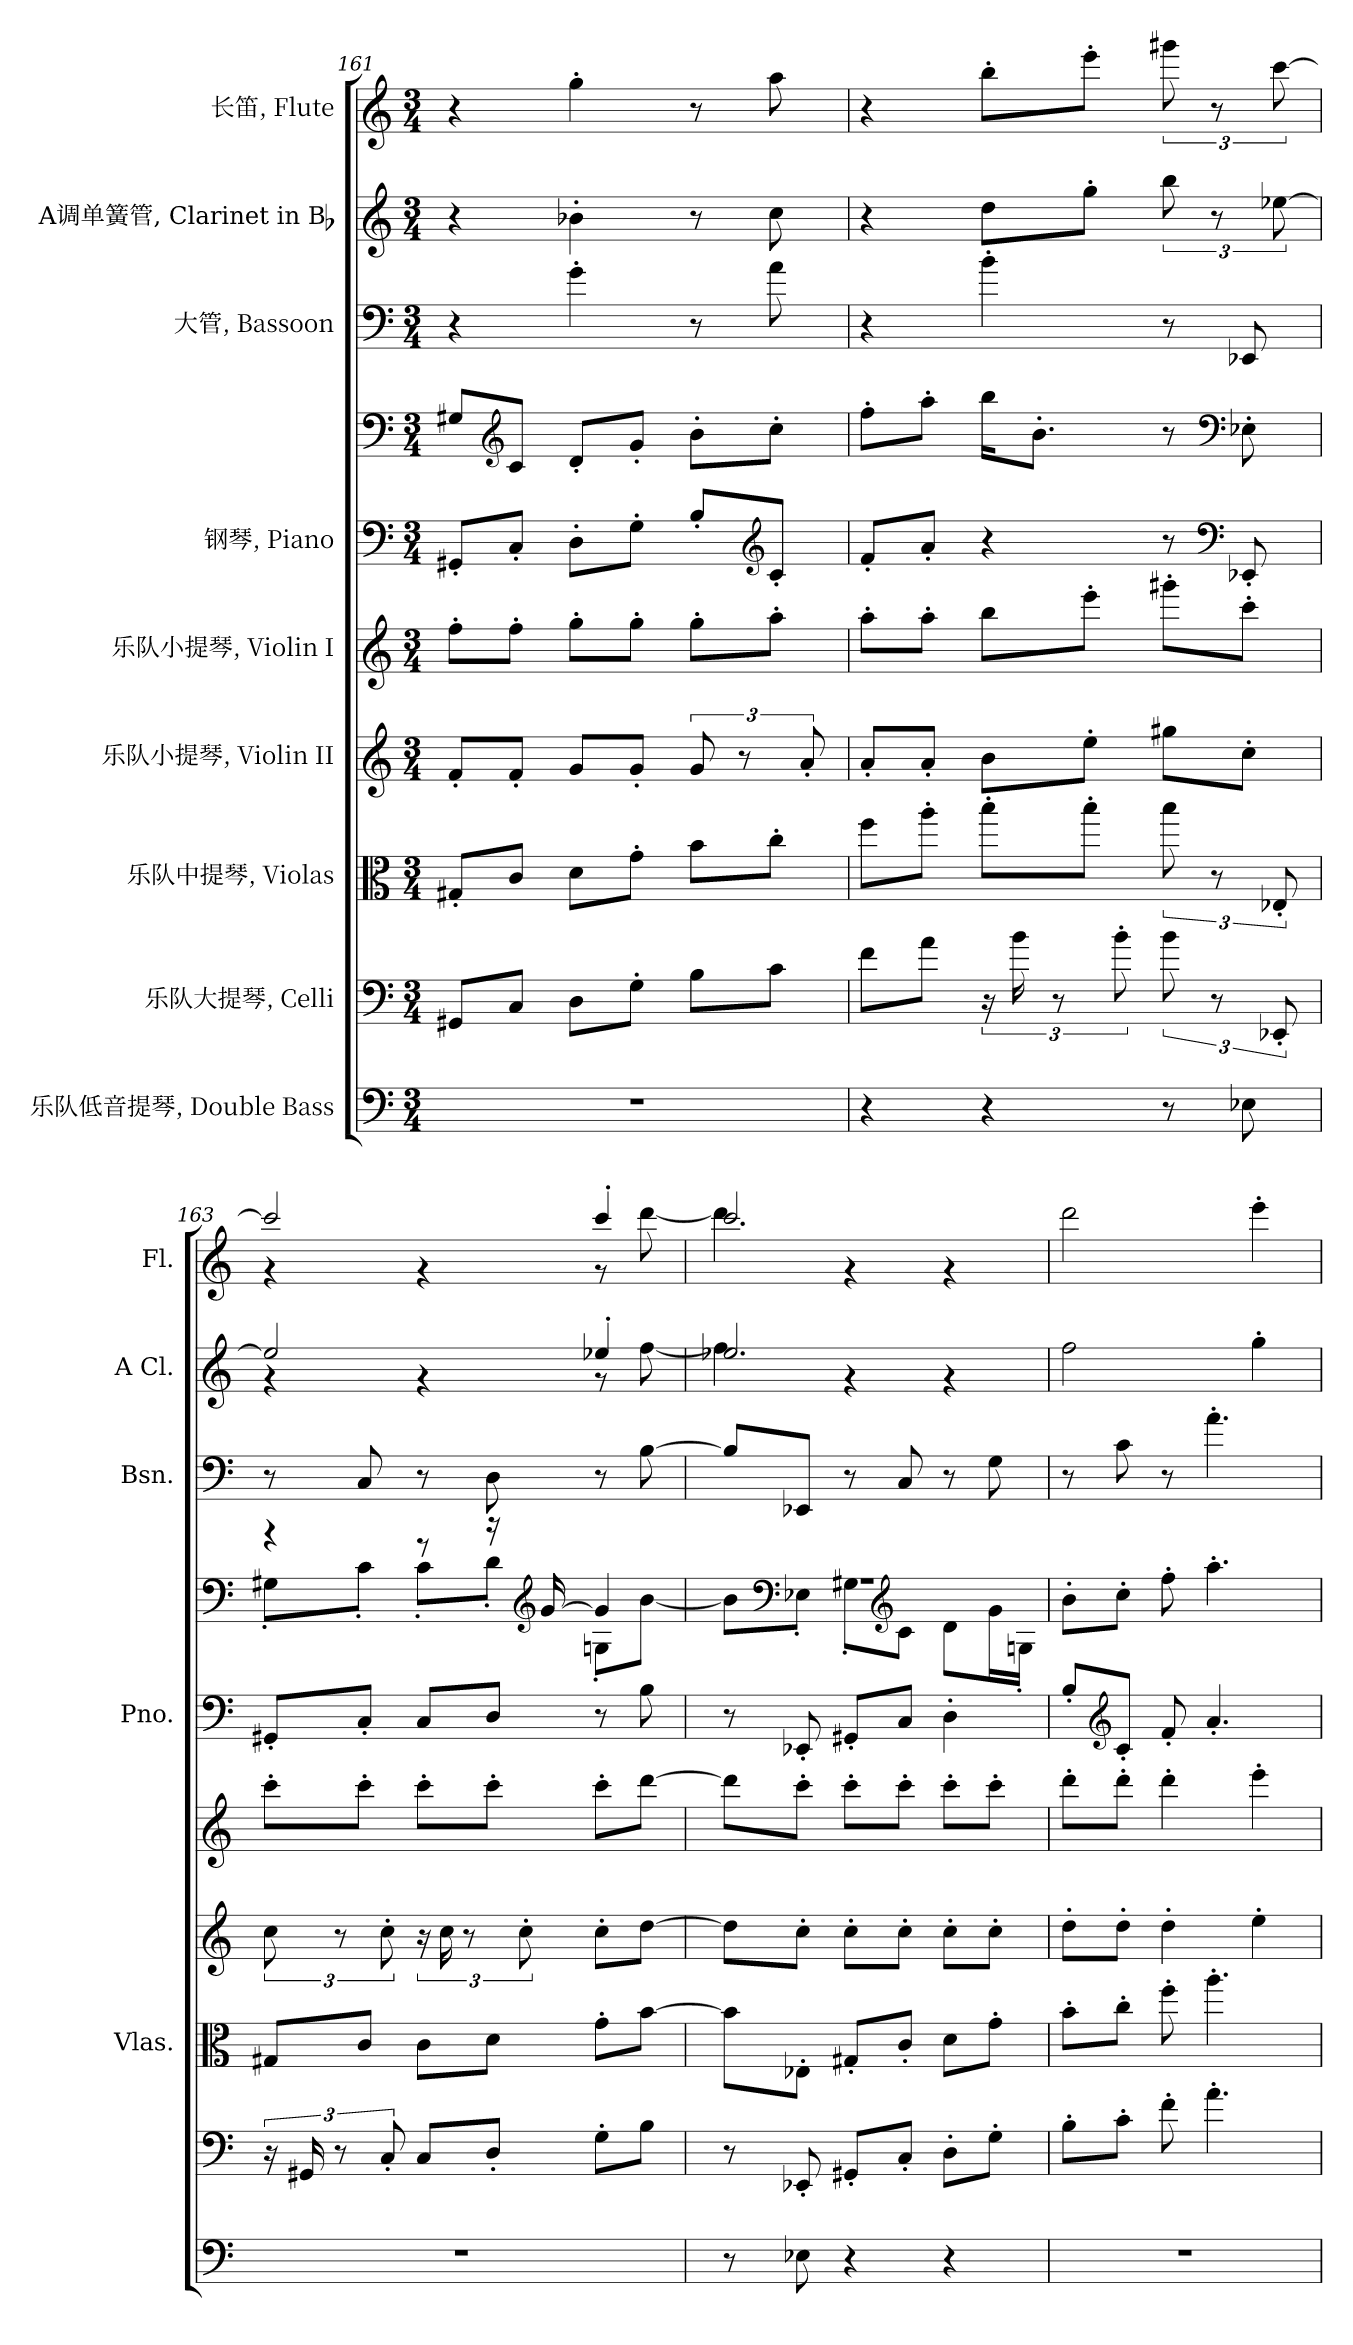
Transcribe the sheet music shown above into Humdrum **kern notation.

**kern	**kern	**kern	**kern	**kern	**kern	**kern	**kern	**kern	**kern
*part9	*part8	*part7	*part6	*part5	*part4	*part4	*part3	*part2	*part1
*staff10	*staff9	*staff8	*staff7	*staff6	*staff5	*staff4	*staff3	*staff2	*staff1
*I"乐队低音提琴, Double Bass	*I"乐队大提琴, Celli	*I"乐队中提琴, Violas	*I"乐队小提琴, Violin II	*I"乐队小提琴, Violin I	*I"钢琴, Piano	*	*I"大管, Bassoon	*I"A调单簧管, Clarinet in Bb	*I"长笛, Flute
*	*	*I'Vlas.	*	*	*I'Pno.	*	*I'Bsn.	*I'A Cl.	*I'Fl.
*clefF4	*clefF4	*clefC3	*clefG2	*clefG2	*clefF4	*clefF4	*clefF4	*clefG2	*clefG2
*ITrd7c12	*	*	*	*	*	*	*	*ITrd2c3	*
*k[]	*k[]	*k[]	*k[]	*k[]	*k[]	*k[]	*k[]	*k[f#c#g#]	*k[]
*M3/4	*M3/4	*M3/4	*M3/4	*M3/4	*M3/4	*M3/4	*M3/4	*M3/4	*M3/4
=161	=161	=161	=161	=161	=161	=161	=161	=161	=161
2.r	8GG#X/L	8G#X'/L	8f'/L	8ff'\L	8GG#X'/L	8G#X/L	4r	4r	4r
*	*	*	*	*	*	*clefG2	*	*	*
.	8C/J	8c/J	8f'/J	8ff'\J	8C'/J	8c/J	.	.	.
.	8D\L	8d\L	8g/L	8gg'\L	8D'\L	8d'/L	4g'\	4gn'\	4gg'\
.	8G'\J	8g'\J	8g'/J	8gg'\J	8G'\J	8g'/J	.	.	.
.	8B\L	8b\L	12g/	8gg'\L	8B'/L	8b'\L	8r	8r	8r
.	.	.	12r	.	.	.	.	.	.
*	*	*	*	*	*clefG2	*	*	*	*
.	8c\J	8cc'\J	.	8aa'\J	8c'/J	8cc'\J	8a\	8a\	8aa\
.	.	.	12a'/	.	.	.	.	.	.
!!LO:PB:g=z
=162	=162	=162	=162	=162	=162	=162	=162	=162	=162
4r	8f\L	8ff\L	8a'/L	8aa'\L	8f'/L	8ff'\L	4r	4r	4r
.	8a\J	8aa'\J	8a'/J	8aa'\J	8a'/J	8aa'\J	.	.	.
4r	24r	8bb'\L	8b\L	8bb\L	4r	16bb\KL	4b'\	8b\L	8bb'\L
.	24b\	.	.	.	.	.	.	.	.
.	.	.	.	.	.	8.b'\J	.	.	.
.	12r	.	.	.	.	.	.	.	.
.	.	8bb'\J	8ee'\J	8eee'\J	.	.	.	8ee'\J	8eee'\J
.	12b'\	.	.	.	.	.	.	.	.
8r	12b\	12bb\	8gg#X\L	8ggg#X'\L	8r	8r	8r	12gg#\	12ggg#X\
.	12r	12r	.	.	.	.	.	12r	12r
*	*	*	*	*	*clefF4	*clefF4	*	*	*
8EE-X\	.	.	8cc'\J	8ccc'\J	8EE-X'/	8E-X'\	8EE-X/	.	.
.	12EE-X'/	12E-X'/	.	.	.	.	.	[12ccn\	[12ccc\
=163	=163	=163	=163	=163	=163	=163	=163	=163	=163
*	*	*	*	*	*	*^	*	*^	*^
2.r	24r	8G#X/L	12cc\	8ccc'\L	8GG#X'/L	4r	8G#X'\L	8r	2cc/]	4r	2ccc/]	4r
.	24GG#X/	.	.	.	.	.	.	.	.	.	.	.
.	12r	.	12r	.	.	.	.	.	.	.	.	.
.	.	8c/J	.	8ccc'\J	8C'/J	.	8c'\J	8C/	.	.	.	.
.	12C'/	.	12cc'\	.	.	.	.	.	.	.	.	.
.	8C/L	8c\L	24r	8ccc'\L	8C/L	8r	8c'\L	8r	.	4r	.	4r
.	.	.	24cc\	.	.	.	.	.	.	.	.	.
.	.	.	12r	.	.	.	.	.	.	.	.	.
.	8D'/J	8d\J	.	8ccc'\J	8D/J	16r	8d'\J	8D\	.	.	.	.
.	.	.	12cc'\	.	.	.	.	.	.	.	.	.
*	*	*	*	*	*	*clefG2	*	*	*	*	*	*
.	.	.	.	.	.	[16g/	.	.	.	.	.	.
.	8G'\L	8g'\L	8cc'\L	8ccc'\L	8r	4g/]	8Gn'\L	8r	4ccn'/	8r	4ccc'/	8r
.	8B\J	[8b\J	[8dd\J	[8ddd\J	8B\	.	[8b\J	[8B\	.	[8dd\	.	[8ddd\
!!LO:PB:g=z	!!
=164	=164	=164	=164	=164	=164	=164	=164	=164	=164	=164	=164	=164
8r	8r	8b\L]	8dd\L]	8ddd\L]	8r	2.r	8b\L]	8B/L]	2.ccn/	4dd\]	2.ccc/	4ddd\]
*	*	*	*	*	*	*clefF4	*	*	*	*	*	*
8EE-X\	8EE-X'/	8E-X'\J	8cc'\J	8ccc'\J	8EE-X'/	.	8E-X'\J	8EE-X/J	.	.	.	.
4r	8GG#X'/L	8G#X'/L	8cc'\L	8ccc'\L	8GG#X'/L	.	8G#X'\L	8r	.	4r	.	4r
*	*	*	*	*	*	*clefG2	*	*	*	*	*	*
.	8C'/J	8c'/J	8cc'\J	8ccc'\J	8C/J	.	8c\J	8C/	.	.	.	.
4r	8D'\L	8d\L	8cc'\L	8ccc'\L	4D'\	.	8d\L	8r	.	4r	.	4r
.	8G'\J	8g'\J	8cc'\J	8ccc'\J	.	.	16g\L	8G\	.	.	.	.
.	.	.	.	.	.	.	16Gn'\JJ	.	.	.	.	.
*	*	*	*	*	*	*	*	*	*v	*v	*	*
*	*	*	*	*	*	*v	*v	*	*	*v	*v
=165	=165	=165	=165	=165	=165	=165	=165	=165	=165
2.r	8B'\L	8b'\L	8dd'\L	8ddd'\L	8B'/L	8b'\L	8r	2dd\	2ddd\
*	*	*	*	*	*clefG2	*	*	*	*
.	8c'\J	8cc'\J	8dd'\J	8ddd'\J	8c'/J	8cc'\J	8c\	.	.
.	8f'\	8ff'\	4dd'\	4ddd'\	8f'/	8ff'\	8r	.	.
.	4.a'\	4.aa'\	.	.	4.a'/	4.aa'\	4.a'\	.	.
.	.	.	4ee'\	4eee'\	.	.	.	4ee'\	4eee'\
=	=	=	=	=	=	=	=	=	=
*-	*-	*-	*-	*-	*-	*-	*-	*-	*-
